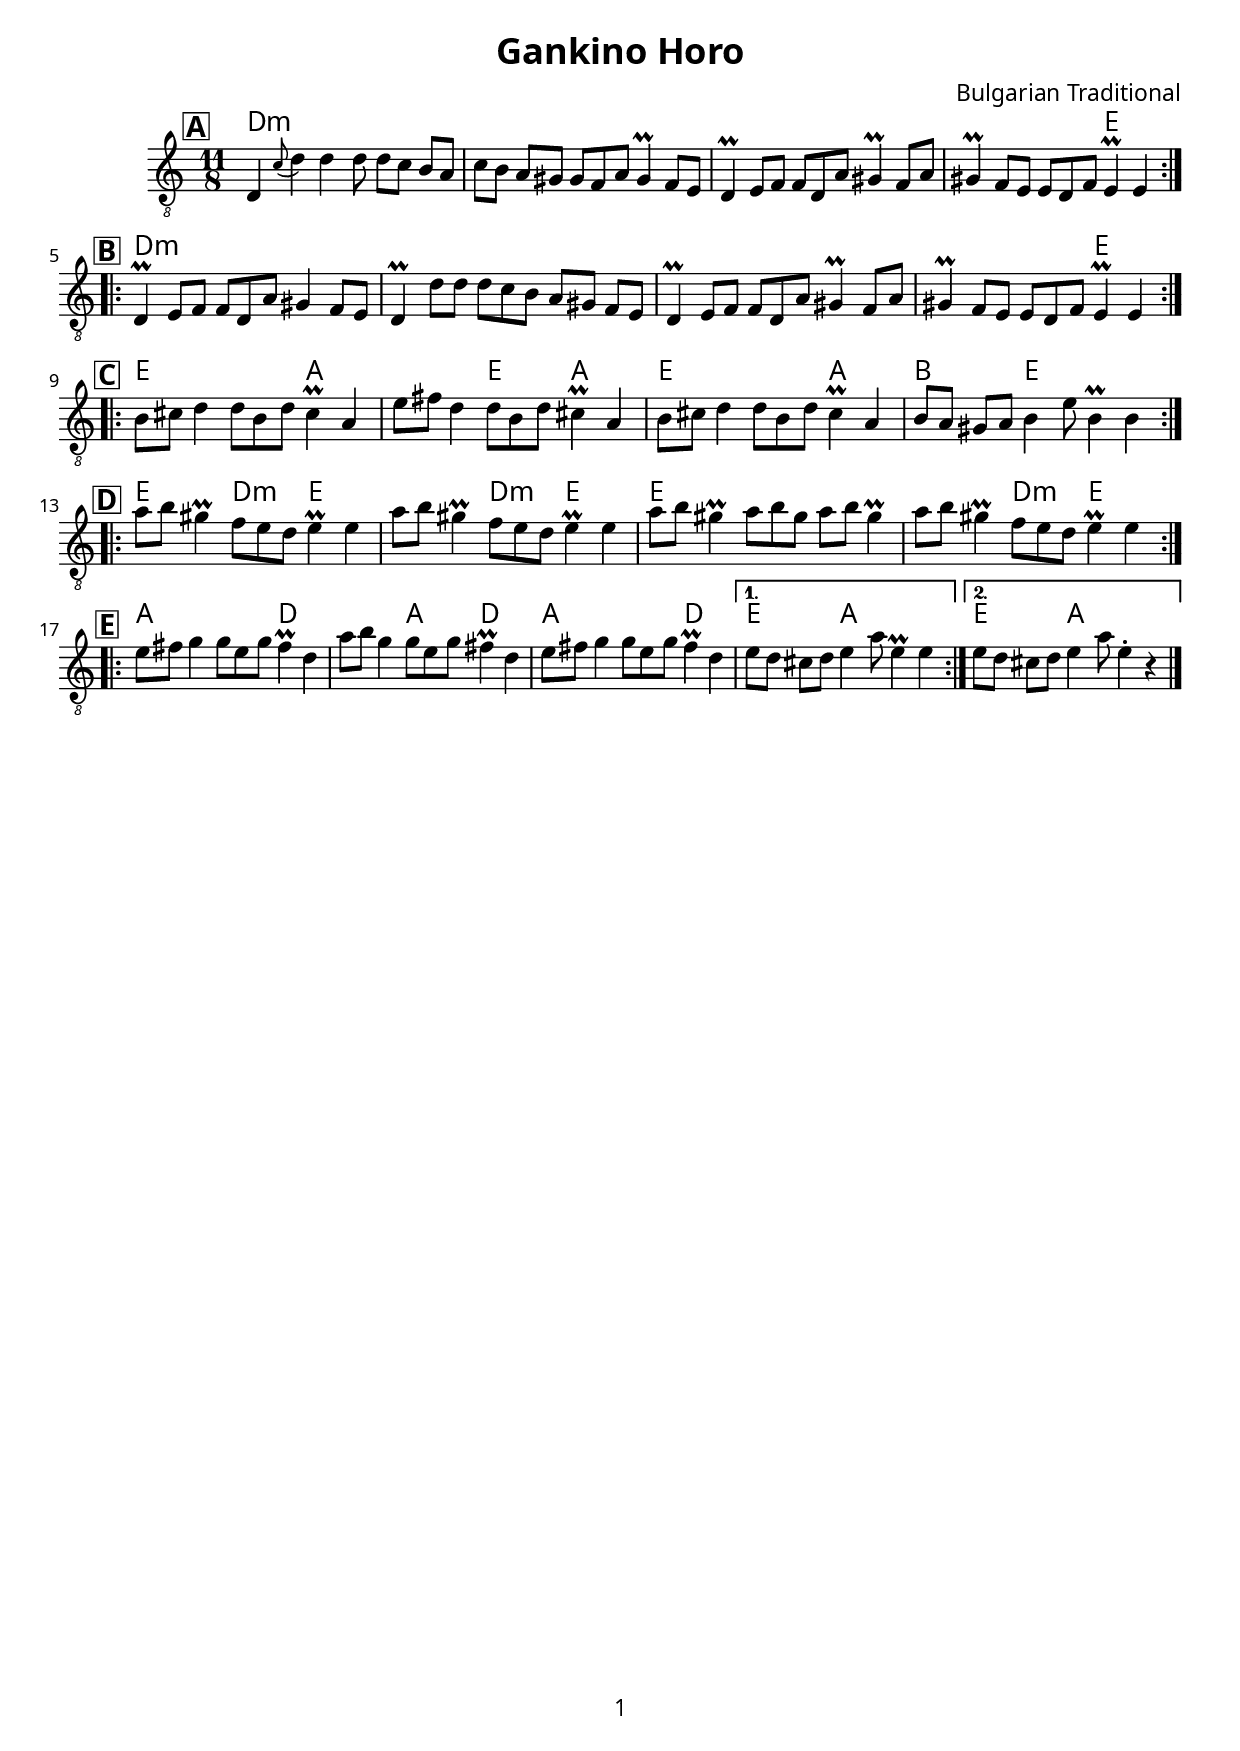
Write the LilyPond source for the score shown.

% DEFINIZIONI {{{
\version "2.18.2"

\header {
  title = "Gankino Horo"
  composer = "Bulgarian Traditional"
}

\paper{
  print-first-page-number = ##t
  oddHeaderMarkup = \markup \null
  evenHeaderMarkup = \markup \null
  oddFooterMarkup = \markup {
    \fill-line {
      \on-the-fly \print-page-number-check-first
      \fromproperty #'page:page-number-string
    }
  }
  evenFooterMarkup = \oddFooterMarkup
  #(set-global-staff-size 10)

  myStaffSize = #20
  fonts = #(make-pango-font-tree
  "FontAwesome"
  "FontAwesome"
  "FontAwesome"
  (/ myStaffSize 20))
}

global = {
  \key c \major
  \numericTimeSignature
  \time #'(2 2 3 2 2) 11/8
  \set Score.markFormatter = #format-mark-box-alphabet
}
%}}}

% PARTE A {{{
temaA = {
  \repeat volta 2 {
    d4 \appoggiatura c'8 d4 d d8 d c b a |
    c b a gis gis f a gis4\prall f8 e |\noBreak
    d4\prall e8 f f d a' gis4\prall f8 a|\noBreak
    gis4\prall f8 e e d f e4\prall e| 
  }
}

accordiA = \chordmode{
  \set chordChanges = ##t
  \repeat volta 2{
    d2:m d4.:m d2:m |
    d2:m d4.:m d2:m |
    d2:m d4.:m d2:m |
    d2:m d4.:m e2|
  }
}
% }}}

% PARTE B {{{
temaB = {
  \repeat volta 2 {
    d4\prall e8 f f d a' gis4 f8 e|
    d4\prall d'8 d d c b a gis f e |
    d4\prall e8 f f d a' gis4\prall f8 a|
    gis4\prall f8 e e d f e4\prall e| 
  }
}

accordiB = \chordmode{
  \repeat volta 2{
    d2:m d4.:m d2:m |
    d2:m d4.:m d2:m |
    d2:m d4.:m d2:m |
    d2:m d4.:m e2|
  }
}
% }}}

% PARTE C {{{
temaC = {
  \repeat volta 2 {
    b'8 cis d4 d8 b d cis4\prall a|
    e'8 fis d4 d8 b d cis4\prall a|
    b8 cis d4 d8 b d cis4\prall a|
    b8 a gis a b4 e8 b4\prall b|
  }
}

accordiC = \chordmode{
  \repeat volta 2{
    e2 e4. a2 |
    a2 e4. a2 |
    e2 e4. a2 |
    b2 e4. e2|
  }
}
% }}}

% PARTE D {{{
temaD = {
  \repeat volta 2 {
    a'8 b gis4\prall f8 e d e4\prall e|
    a8 b gis4\prall f8 e d e4\prall e|\noBreak
    a8 b gis4\prall a8 b gis a b gis4\prall|\noBreak
    a8 b gis4\prall f8 e d e4\prall e|
  }
}

accordiD = \chordmode{
  \repeat volta 2{
    e2 d4.:m e2|
    e2 d4.:m e2|
    \once \set chordChanges = ##f
    e2 e4. e2|
    e2 d4.:m e2|
  }
}
% }}}

% PARTE E {{{
temaE = {
  \repeat volta 2 {
    e8 fis g4 g8 e g fis4\prall d|\noBreak
    a'8 b g4 g8 e g fis4\prall d|\noBreak
    e8 fis g4 g8 e g fis4\prall d|\noBreak
  }
  \alternative{
    { e8 d cis d e4 a8 e4\prall e| }
    { e8 d cis d e4 a8 e4\staccato r4| }
  }
}

accordiE = \chordmode{
  \repeat volta 2{
    a2 a4. d2|
    d2 a4. d2|
    a2 a4. d2|
  }
    \alternative{
    {e2 a4. a2|}
    {e2 a4. a2|}
  }
}
% }}}

% SCORE {{{
tema = \relative c {
  \global 
  \mark \default
  \temaA
  \mark \default
  \temaB
  \mark \default
  \temaC
  \mark \default
  \temaD
  \mark \default
  \temaE
  \bar "|."
}

chordsPart ={
  \new ChordNames {
    \accordiA
    \accordiB
    \accordiC
    \accordiD
    \accordiE
  }
}

temaPart = \new Staff \with {
  instrumentName = ""
  midiInstrument = "piano"
} { \clef "treble_8" \tema }

\book{
  \bookOutputSuffix "Score"
  \score {
    <<
      \chordsPart
      \temaPart
    >>
    \layout {
    }
    \midi {
      \context {
        \Score
        tempoWholesPerMinute = #(ly:make-moment 120 4)
      }
    }
  }
}
% }}}
